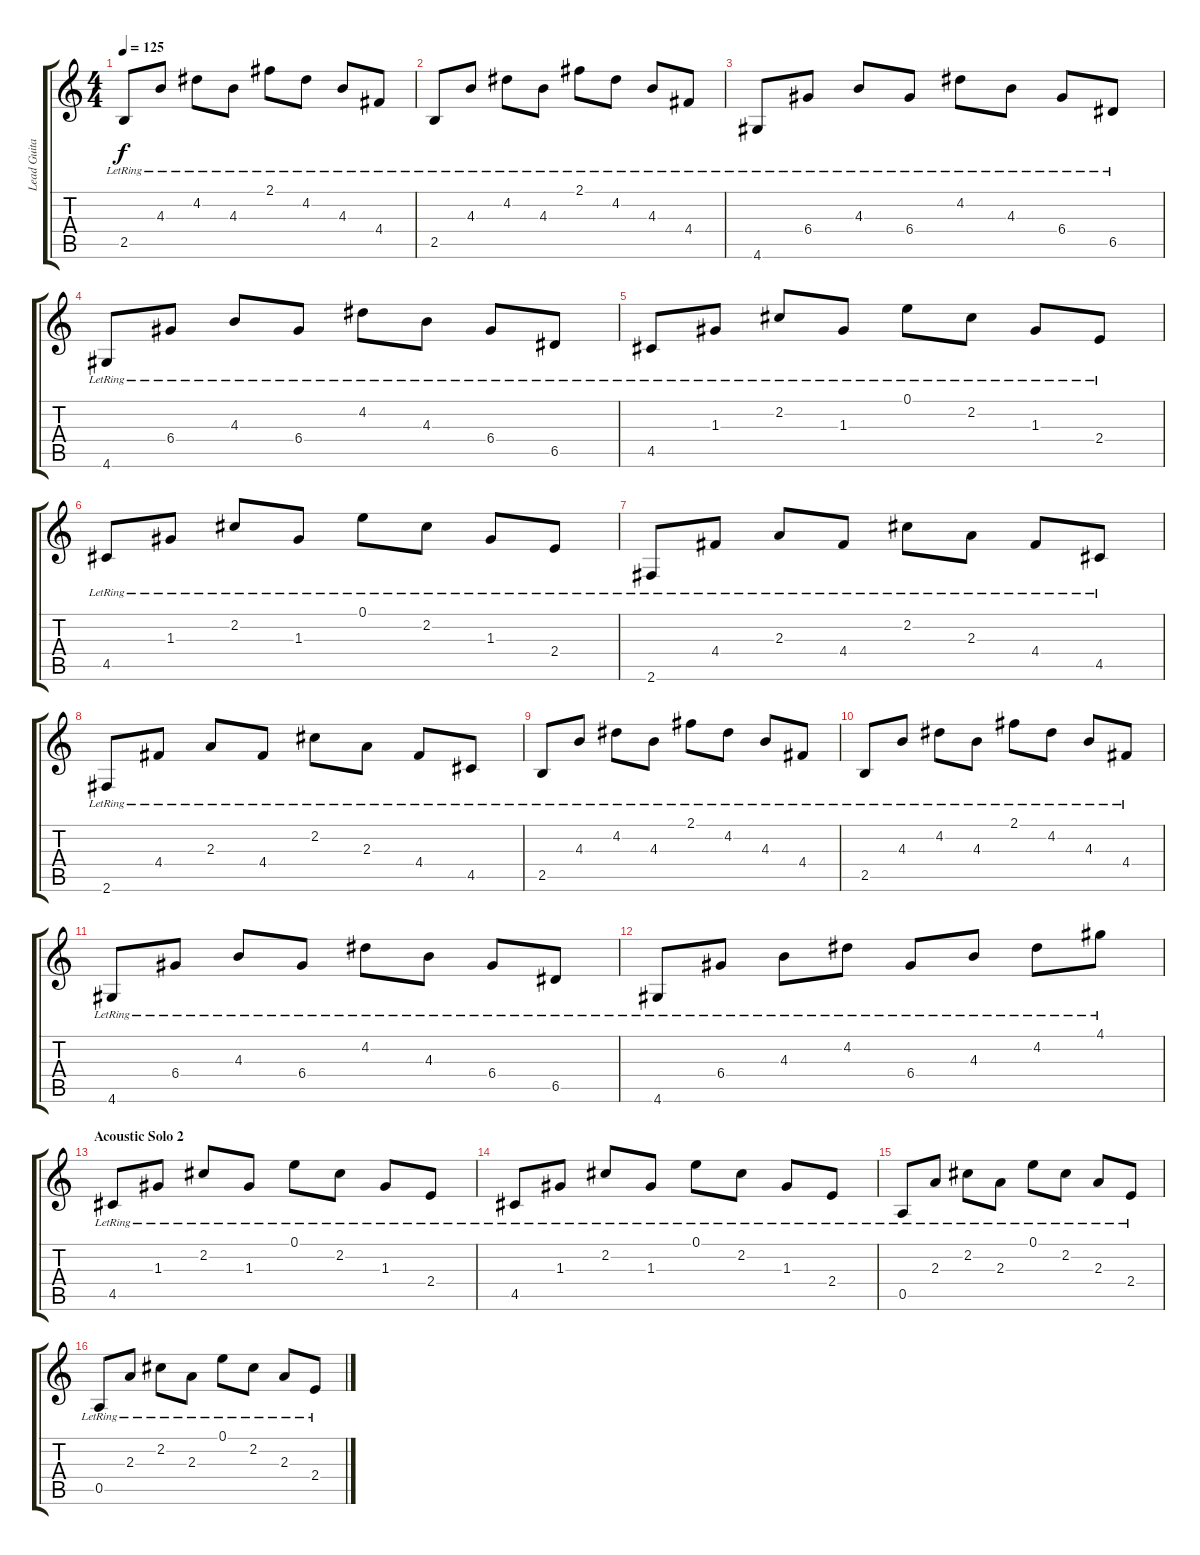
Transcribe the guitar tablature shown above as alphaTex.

\track ("Lead Guitar 2" "Lead Guita") {instrument overdrivenguitar}
\staff {score tabs}
\tuning (E4 B3 G3 D3 A2 E2) {hide}
\ts (4 4)
\tempo 125
\clef g2
\ks c
2.5{lr}.8{dy f} 4.3{lr}.8 4.2{lr}.8 4.3{lr}.8 2.1{lr}.8 4.2{lr}.8 4.3{lr}.8 4.4{lr}.8 |
2.5{lr}.8 4.3{lr}.8 4.2{lr}.8 4.3{lr}.8 2.1{lr}.8 4.2{lr}.8 4.3{lr}.8 4.4{lr}.8 |
4.6{lr}.8 6.4{lr}.8 4.3{lr}.8 6.4{lr}.8 4.2{lr}.8 4.3{lr}.8 6.4{lr}.8 6.5{lr}.8 |
4.6{lr}.8 6.4{lr}.8 4.3{lr}.8 6.4{lr}.8 4.2{lr}.8 4.3{lr}.8 6.4{lr}.8 6.5{lr}.8 |
4.5{lr}.8{volume 13 instrument electricguitarjazz} 1.3{lr}.8 2.2{lr}.8 1.3{lr}.8 0.1{lr}.8 2.2{lr}.8 1.3{lr}.8 2.4{lr}.8 |
4.5{lr}.8 1.3{lr}.8 2.2{lr}.8 1.3{lr}.8 0.1{lr}.8 2.2{lr}.8 1.3{lr}.8 2.4{lr}.8 |
2.6{lr}.8 4.4{lr}.8 2.3{lr}.8 4.4{lr}.8 2.2{lr}.8 2.3{lr}.8 4.4{lr}.8 4.5{lr}.8 |
2.6{lr}.8 4.4{lr}.8 2.3{lr}.8 4.4{lr}.8 2.2{lr}.8 2.3{lr}.8 4.4{lr}.8 4.5{lr}.8 |
2.5{lr}.8 4.3{lr}.8 4.2{lr}.8 4.3{lr}.8 2.1{lr}.8 4.2{lr}.8 4.3{lr}.8 4.4{lr}.8 |
2.5{lr}.8 4.3{lr}.8 4.2{lr}.8 4.3{lr}.8 2.1{lr}.8 4.2{lr}.8 4.3{lr}.8 4.4{lr}.8 |
4.6{lr}.8 6.4{lr}.8 4.3{lr}.8 6.4{lr}.8 4.2{lr}.8 4.3{lr}.8 6.4{lr}.8 6.5{lr}.8 |
4.6{lr}.8 6.4{lr}.8 4.3{lr}.8 4.2{lr}.8 6.4{lr}.8 4.3{lr}.8 4.2{lr}.8 4.1{lr}.8 |
\section ("" "Acoustic Solo 2")
4.5{lr}.8{volume 13 instrument electricguitarjazz} 1.3{lr}.8 2.2{lr}.8 1.3{lr}.8 0.1{lr}.8 2.2{lr}.8 1.3{lr}.8 2.4{lr}.8 |
4.5{lr}.8 1.3{lr}.8 2.2{lr}.8 1.3{lr}.8 0.1{lr}.8 2.2{lr}.8 1.3{lr}.8 2.4{lr}.8 |
0.5{lr}.8 2.3{lr}.8 2.2{lr}.8 2.3{lr}.8 0.1{lr}.8 2.2{lr}.8 2.3{lr}.8 2.4{lr}.8 |
0.5{lr}.8 2.3{lr}.8 2.2{lr}.8 2.3{lr}.8 0.1{lr}.8 2.2{lr}.8 2.3{lr}.8 2.4{lr}.8
